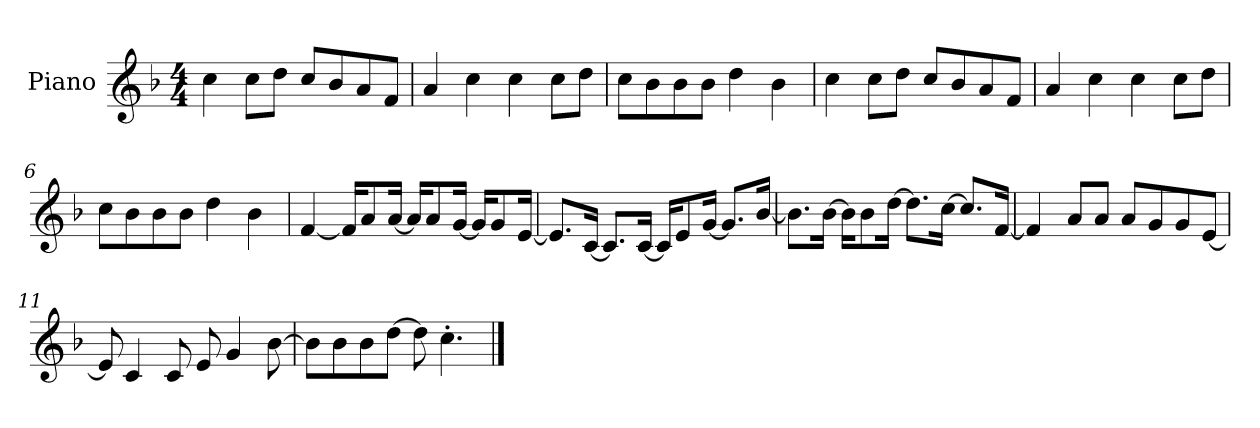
**kern
*part1
*staff1
*I"Piano
*I'P-no
*clefG2
*k[b-]
*M4/4
*MM90
=1
4cc\
8cc\L
8dd\J
8cc/L
8b-/
8a/
8f/J
=2
4a/
4cc\
4cc\
8cc\L
8dd\J
=3
8cc\L
8b-\
8b-\
8b-\J
4dd\
4b-\
=4
4cc\
8cc\L
8dd\J
8cc/L
8b-/
8a/
8f/J
=5
4a/
4cc\
4cc\
8cc\L
8dd\J
=6
8cc\L
8b-\
8b-\
8b-\J
4dd\
4b-\
!!LO:LB:g=z
=7
[4f/
16f/KL]
8a/
[16a/Jk
16a/KL]
8a/
[16g/Jk
16g/KL]
8g/
[16e/Jk
=8
8.e/L]
[16c/Jk
8.c/L]
[16c/Jk
16c/KL]
8e/
[16g/Jk
8.g/L]
[16b-/Jk
=9
8.b-\L]
[16b-\Jk
16b-\KL]
8b-\
[16dd\Jk
8.dd\L]
[16cc\Jk
8.cc/L]
[16f/Jk
=10
4f/]
8a/L
8a/J
8a/L
8g/
8g/
[8e/J
!!LO:LB:g=z
=11
8e/]
4c/
8c/
8e/
4g/
[8b-\
=12
8b-\L]
8b-\
8b-\
[8dd\J
8dd\]
4.cc'\
==
*-
